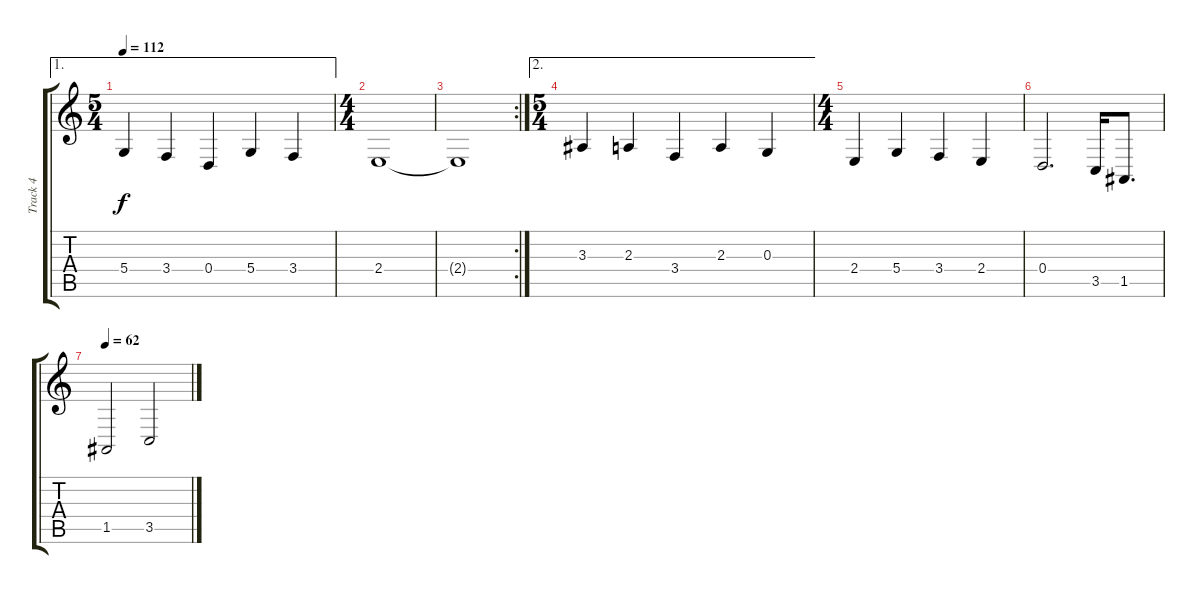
\track ("Track 4" "Track 4") {instrument violin}
\staff {score tabs}
\tuning (E4 B3 G3 D3 A2 E2) {hide}
\ae 1
\ts (5 4)
\tempo 112
\clef g2
\ks c
5.4.4{dy f} 3.4.4 0.4.4 5.4.4 3.4.4 |
\ts (4 4)
2.4.1 |
\rc 2
2.4{t}.1 |
\ae 2
\ts (5 4)
3.3.4 2.3.4 3.4.4 2.3.4 0.3.4 |
\ts (4 4)
2.4.4 5.4.4 3.4.4 2.4.4 |
0.4.2{d} 3.5.16 1.5.8{d} |
\tempo 62
1.5.2 3.5.2
